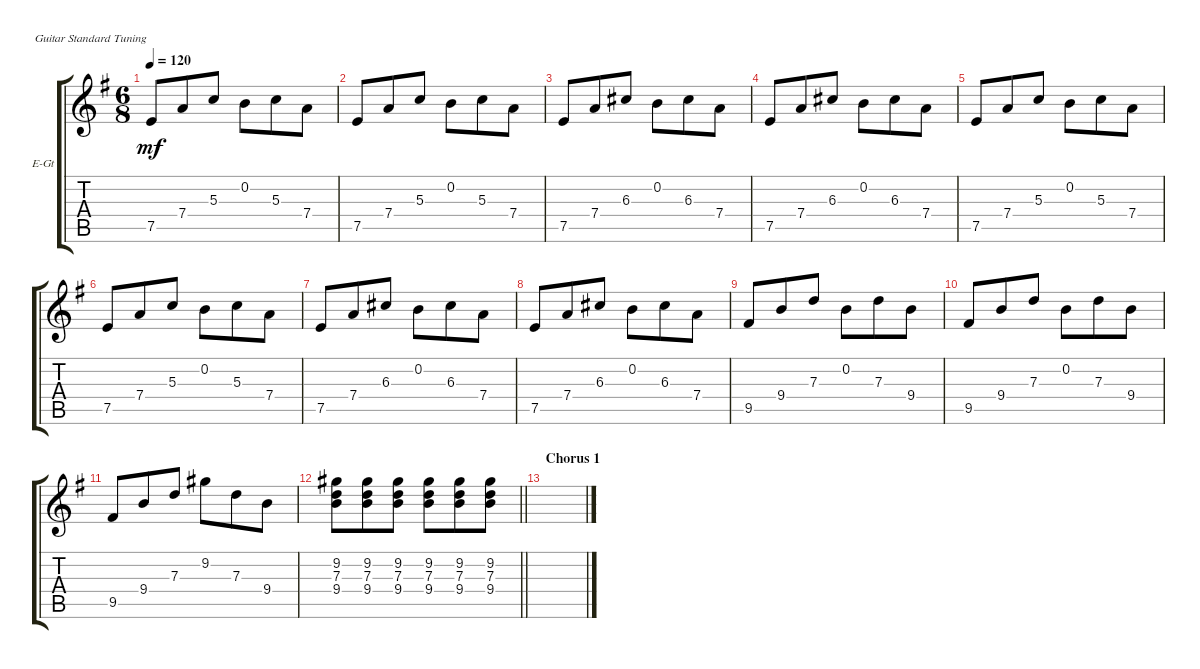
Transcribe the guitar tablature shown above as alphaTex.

\bracketExtendMode groupsimilarinstruments
\firstSystemTrackNameOrientation horizontal
\otherSystemsTrackNameOrientation horizontal
\track ("guitar clean (Artur Potemkin)" "E-Gt") {instrument electricguitarclean}
\staff {score tabs}
\tuning (E4 B3 G3 D3 A2 E2)
\ts (6 8)
\tempo 120
\clef g2
\scale
0.333333
\ks eminor
7.5.8{dy mf} 7.4.8 5.3.8 0.2.8 5.3.8 7.4.8 |
\scale
0.333333 7.5.8 7.4.8 5.3.8 0.2.8 5.3.8 7.4.8 |
\scale
0.333333 7.5.8 7.4.8 6.3.8 0.2.8 6.3.8 7.4.8 |
\scale
0.333333 7.5.8 7.4.8 6.3.8 0.2.8 6.3.8 7.4.8 |
\scale
0.333333 7.5.8 7.4.8 5.3.8 0.2.8 5.3.8 7.4.8 |
\scale
0.333333 7.5.8 7.4.8 5.3.8 0.2.8 5.3.8 7.4.8 |
\scale
0.333333 7.5.8 7.4.8 6.3.8 0.2.8 6.3.8 7.4.8 |
\scale
0.333333 7.5.8 7.4.8 6.3.8 0.2.8 6.3.8 7.4.8 |
\scale
0.333333 9.5.8 9.4.8 7.3.8 0.2.8 7.3.8 9.4.8 |
\scale
0.333333 9.5.8 9.4.8 7.3.8 0.2.8 7.3.8 9.4.8 |
\scale
0.333333 9.5.8 9.4.8 7.3.8 9.2.8 7.3.8 9.4.8 |
\scale
0.333333
\barLineRight lightlight
(9.2 7.3 9.4).8 (9.2 7.3 9.4).8 (9.2 7.3 9.4).8 (9.2 7.3 9.4).8 (9.2 7.3 9.4).8 (9.2 7.3 9.4).8 |
\section ("" "Chorus 1")
\scale
0.333333 |
\scale
0.333333 |
\scale
0.333333 |
\scale
0.333333
